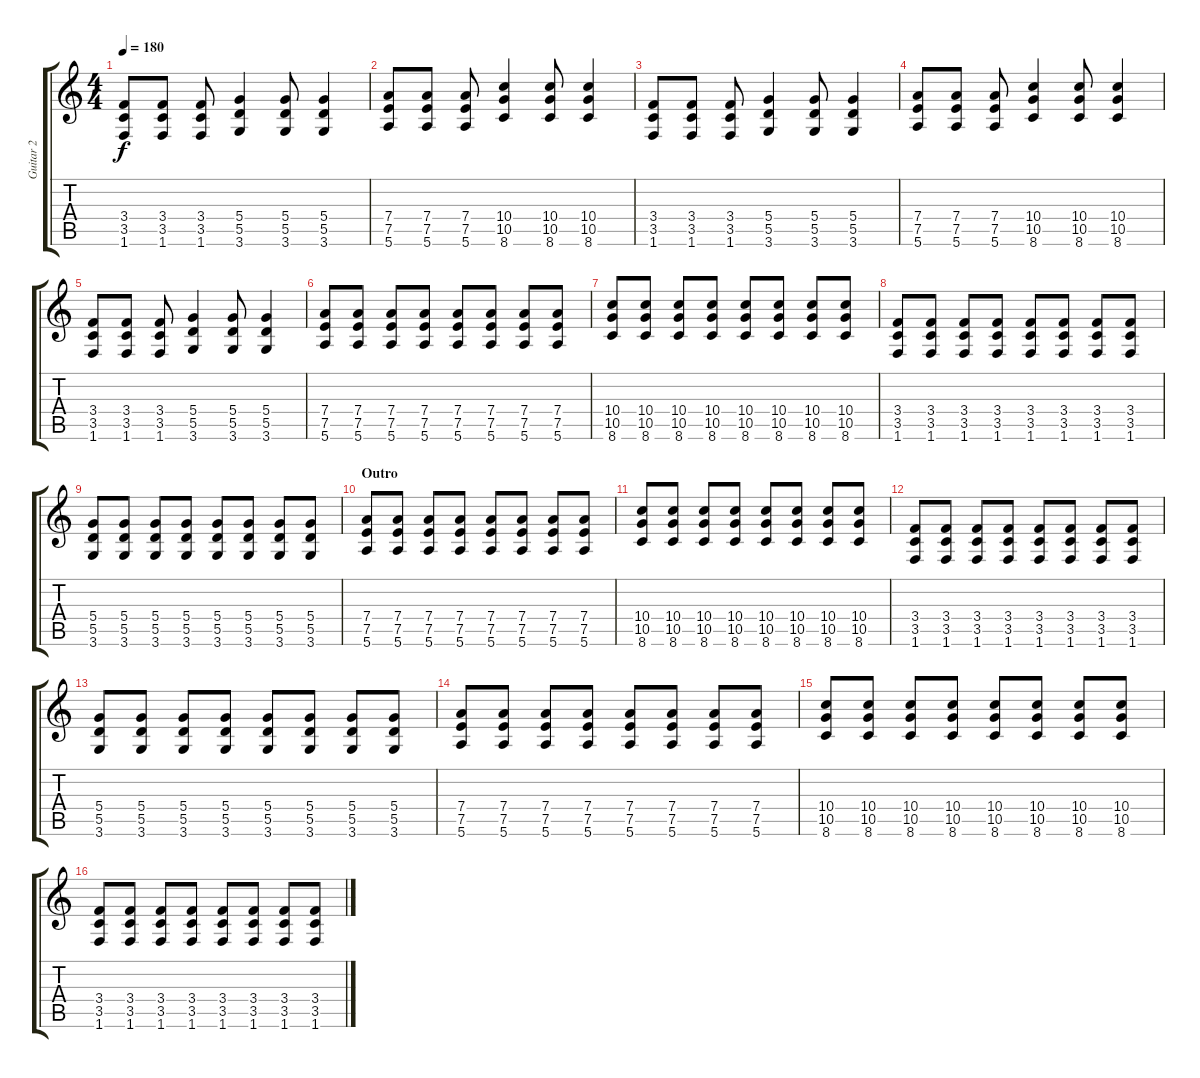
\track ("Guitar 2" "Guitar 2") {instrument overdrivenguitar}
\staff {score tabs}
\tuning (E4 B3 G3 D3 A2 E2) {hide}
\ts (4 4)
\tempo 180
\clef g2
\ks c
(3.4 3.5 1.6).8{dy f} (3.4 3.5 1.6).8 (3.4 3.5 1.6).8 (5.4 5.5 3.6).4 (5.4 5.5 3.6).8 (5.4 5.5 3.6).4 |
(7.4 7.5 5.6).8 (7.4 7.5 5.6).8 (7.4 7.5 5.6).8 (10.4 10.5 8.6).4 (10.4 10.5 8.6).8 (10.4 10.5 8.6).4 |
(3.4 3.5 1.6).8 (3.4 3.5 1.6).8 (3.4 3.5 1.6).8 (5.4 5.5 3.6).4 (5.4 5.5 3.6).8 (5.4 5.5 3.6).4 |
(7.4 7.5 5.6).8 (7.4 7.5 5.6).8 (7.4 7.5 5.6).8 (10.4 10.5 8.6).4 (10.4 10.5 8.6).8 (10.4 10.5 8.6).4 |
(3.4 3.5 1.6).8 (3.4 3.5 1.6).8 (3.4 3.5 1.6).8 (5.4 5.5 3.6).4 (5.4 5.5 3.6).8 (5.4 5.5 3.6).4 |
(7.4 7.5 5.6).8 (7.4 7.5 5.6).8 (7.4 7.5 5.6).8 (7.4 7.5 5.6).8 (7.4 7.5 5.6).8 (7.4 7.5 5.6).8 (7.4 7.5 5.6).8 (7.4 7.5 5.6).8 |
(10.4 10.5 8.6).8 (10.4 10.5 8.6).8 (10.4 10.5 8.6).8 (10.4 10.5 8.6).8 (10.4 10.5 8.6).8 (10.4 10.5 8.6).8 (10.4 10.5 8.6).8 (10.4 10.5 8.6).8 |
(3.4 3.5 1.6).8 (3.4 3.5 1.6).8 (3.4 3.5 1.6).8 (3.4 3.5 1.6).8 (3.4 3.5 1.6).8 (3.4 3.5 1.6).8 (3.4 3.5 1.6).8 (3.4 3.5 1.6).8 |
(5.4 5.5 3.6).8 (5.4 5.5 3.6).8 (5.4 5.5 3.6).8 (5.4 5.5 3.6).8 (5.4 5.5 3.6).8 (5.4 5.5 3.6).8 (5.4 5.5 3.6).8 (5.4 5.5 3.6).8 |
\section ("" "Outro")
(7.4 7.5 5.6).8 (7.4 7.5 5.6).8 (7.4 7.5 5.6).8 (7.4 7.5 5.6).8 (7.4 7.5 5.6).8 (7.4 7.5 5.6).8 (7.4 7.5 5.6).8 (7.4 7.5 5.6).8 |
(10.4 10.5 8.6).8 (10.4 10.5 8.6).8 (10.4 10.5 8.6).8 (10.4 10.5 8.6).8 (10.4 10.5 8.6).8 (10.4 10.5 8.6).8 (10.4 10.5 8.6).8 (10.4 10.5 8.6).8 |
(3.4 3.5 1.6).8 (3.4 3.5 1.6).8 (3.4 3.5 1.6).8 (3.4 3.5 1.6).8 (3.4 3.5 1.6).8 (3.4 3.5 1.6).8 (3.4 3.5 1.6).8 (3.4 3.5 1.6).8 |
(5.4 5.5 3.6).8 (5.4 5.5 3.6).8 (5.4 5.5 3.6).8 (5.4 5.5 3.6).8 (5.4 5.5 3.6).8 (5.4 5.5 3.6).8 (5.4 5.5 3.6).8 (5.4 5.5 3.6).8 |
(7.4 7.5 5.6).8 (7.4 7.5 5.6).8 (7.4 7.5 5.6).8 (7.4 7.5 5.6).8 (7.4 7.5 5.6).8 (7.4 7.5 5.6).8 (7.4 7.5 5.6).8 (7.4 7.5 5.6).8 |
(10.4 10.5 8.6).8 (10.4 10.5 8.6).8 (10.4 10.5 8.6).8 (10.4 10.5 8.6).8 (10.4 10.5 8.6).8 (10.4 10.5 8.6).8 (10.4 10.5 8.6).8 (10.4 10.5 8.6).8 |
(3.4 3.5 1.6).8 (3.4 3.5 1.6).8 (3.4 3.5 1.6).8 (3.4 3.5 1.6).8 (3.4 3.5 1.6).8 (3.4 3.5 1.6).8 (3.4 3.5 1.6).8 (3.4 3.5 1.6).8
